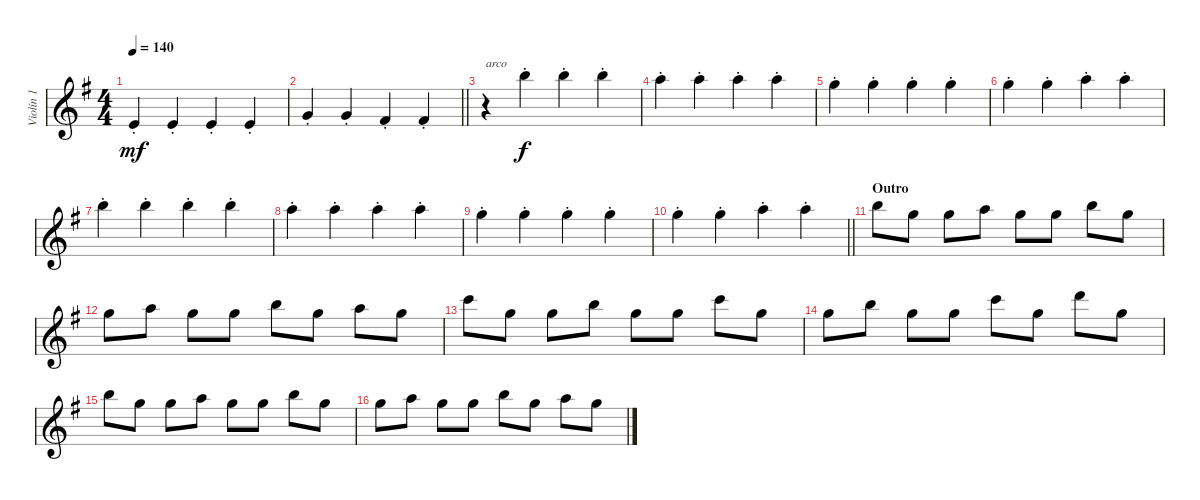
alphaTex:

\track ("Violín 1" "Violín 1") {instrument stringensemble1}
\staff {score}
\tuning (E5 A4 D4 G3) {hide}
\ts (4 4)
\tempo 140
\clef g2
\ks g
2.3{st}.4{dy mf} 2.3{st}.4 2.3{st}.4 2.3{st}.4 |
\barLineRight lightlight
5.3{st}.4 5.3{st}.4 4.3{st}.4 4.3{st}.4 |
\section ("" "")
r.4{txt "arco" instrument stringensemble1} 7.1{st}.4{dy f} 7.1{st}.4 7.1{st}.4 |
5.1{st}.4 5.1{st}.4 5.1{st}.4 5.1{st}.4 |
3.1{st}.4 3.1{st}.4 3.1{st}.4 3.1{st}.4 |
3.1{st}.4 3.1{st}.4 5.1{st}.4 5.1{st}.4 |
7.1{st}.4 7.1{st}.4 7.1{st}.4 7.1{st}.4 |
5.1{st}.4 5.1{st}.4 5.1{st}.4 5.1{st}.4 |
3.1{st}.4 3.1{st}.4 3.1{st}.4 3.1{st}.4 |
\barLineRight lightlight
3.1{st}.4 3.1{st}.4 5.1{st}.4 5.1{st}.4 |
\section ("" "Outro")
7.1.8 3.1.8 3.1.8 5.1.8 3.1.8 3.1.8 7.1.8 3.1.8 |
3.1.8 5.1.8 3.1.8 3.1.8 7.1.8 3.1.8 5.1.8 3.1.8 |
8.1.8 3.1.8 3.1.8 7.1.8 3.1.8 3.1.8 8.1.8 3.1.8 |
3.1.8 7.1.8 3.1.8 3.1.8 8.1.8 3.1.8 10.1.8 10.2.8 |
7.1.8 10.2.8 10.2.8 12.2.8 10.2.8 10.2.8 7.1.8 10.2.8 |
10.2.8 12.2.8 10.2.8 10.2.8 7.1.8 10.2.8 5.1.8 3.1.8
